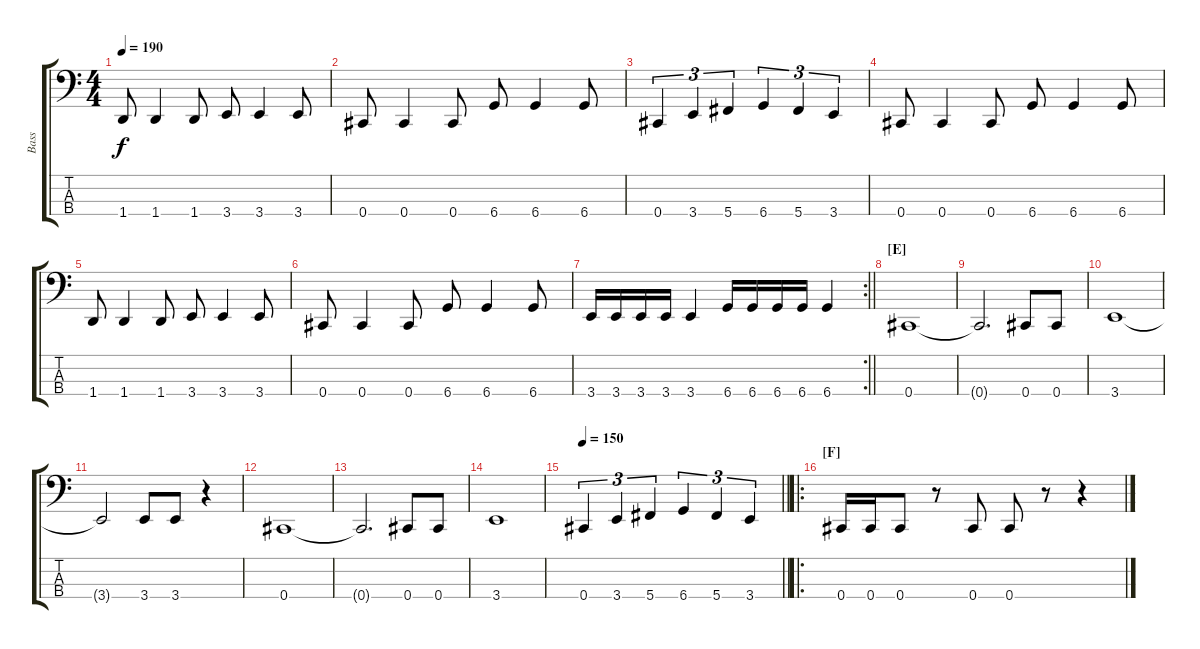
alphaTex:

\track ("Bass" "Bass") {instrument electricbasspick}
\staff {score tabs}
\tuning (Gb2 Db2 Ab1 Db1) {hide}
\ts (4 4)
\tempo 190
\clef f4
\ks c
1.4.8{dy f} 1.4.4 1.4.8 3.4.8 3.4.4 3.4.8 |
0.4.8 0.4.4 0.4.8 6.4.8 6.4.4 6.4.8 |
0.4.4{tu (3 2)} 3.4.4{tu (3 2)} 5.4.4{tu (3 2)} 6.4.4{tu (3 2)} 5.4.4{tu (3 2)} 3.4.4{tu (3 2)} |
0.4.8 0.4.4 0.4.8 6.4.8 6.4.4 6.4.8 |
1.4.8 1.4.4 1.4.8 3.4.8 3.4.4 3.4.8 |
0.4.8 0.4.4 0.4.8 6.4.8 6.4.4 6.4.8 |
\rc 2
\barLineRight lightlight
3.4.16 3.4.16 3.4.16 3.4.16 3.4.4 6.4.16 6.4.16 6.4.16 6.4.16 6.4.4 |
\section ("" "[E]")
0.4.1 |
0.4{t}.2{d} 0.4.8 0.4.8 |
3.4.1 |
3.4{t}.2 3.4.8 3.4.8 r.4 |
0.4.1 |
0.4{t}.2{d} 0.4.8 0.4.8 |
3.4.1 |
\tempo 150
\barLineRight lightlight
0.4.4{tu (3 2)} 3.4.4{tu (3 2)} 5.4.4{tu (3 2)} 6.4.4{tu (3 2)} 5.4.4{tu (3 2)} 3.4.4{tu (3 2)} |
\ro
\section ("" "[F]")
0.4.16 0.4.16 0.4.8 r.8 0.4.8 0.4.8 r.8 r.4
